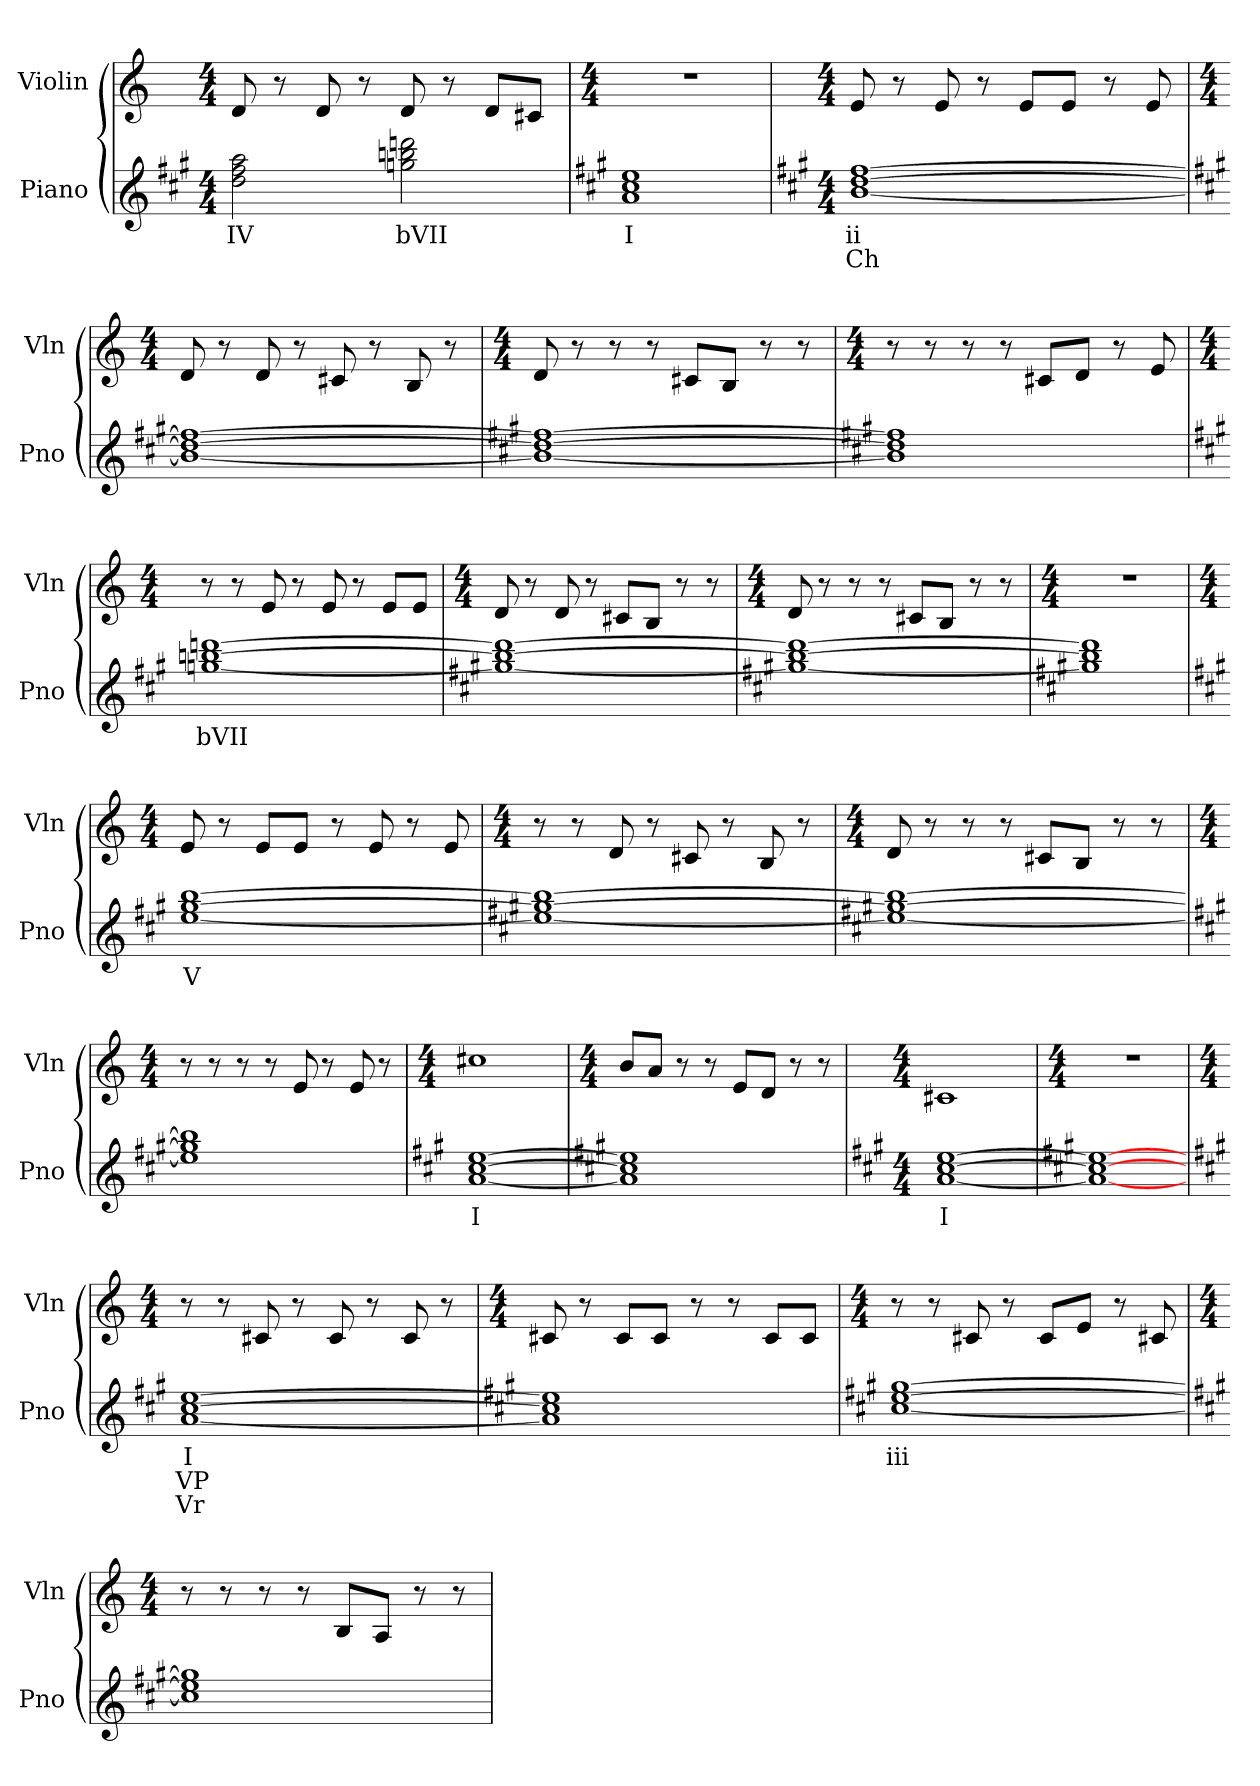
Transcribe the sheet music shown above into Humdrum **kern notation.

**kern	**text	**text	**text	**kern
*part2	*part2	*part2	*part2	*part1
*staff2	*staff2	*staff2	*staff2	*staff1
*I"Piano	*	*	*	*I"Violin
*I'Pno	*	*	*	*I'Vln
*k[f#c#g#]	*	*	*	*
*A:	*	*	*	*
*M4/4	*	*	*	*M4/4
=	=	=	=	=
2dd 2ff# 2aa	IV	.	.	8d
.	.	.	.	8r
.	.	.	.	8d
.	.	.	.	8r
2ggn 2bbn 2dddn	bVII	.	.	8d
.	.	.	.	8r
.	.	.	.	8dL
.	.	.	.	8c#XJ
=	=	=	=	=
*k[f#c#g#]	*	*	*	*
*A:	*	*	*	*
*	*	*	*	*M4/4
1a 1cc# 1ee	I	.	.	1r
=	=	=	=	=
*k[f#c#g#]	*	*	*	*
*A:	*	*	*	*
*M4/4	*	*	*	*M4/4
[1b [1dd [1ff#	ii	Ch	.	8e
.	.	.	.	8r
.	.	.	.	8e
.	.	.	.	8r
.	.	.	.	8eL
.	.	.	.	8eJ
.	.	.	.	8r
.	.	.	.	8e
=	=	=	=	=
*k[f#c#g#]	*	*	*	*
*A:	*	*	*	*
*	*	*	*	*M4/4
1b_ 1dd_ 1ff#_	.	.	.	8d
.	.	.	.	8r
.	.	.	.	8d
.	.	.	.	8r
.	.	.	.	8c#X
.	.	.	.	8r
.	.	.	.	8B
.	.	.	.	8r
=	=	=	=	=
*k[f#c#g#]	*	*	*	*
*A:	*	*	*	*
*	*	*	*	*M4/4
1b_ 1dd_ 1ff#_	.	.	.	8d
.	.	.	.	8r
.	.	.	.	8r
.	.	.	.	8r
.	.	.	.	8c#XL
.	.	.	.	8BJ
.	.	.	.	8r
.	.	.	.	8r
=	=	=	=	=
*k[f#c#g#]	*	*	*	*
*A:	*	*	*	*
*	*	*	*	*M4/4
1b] 1dd] 1ff#]	.	.	.	8r
.	.	.	.	8r
.	.	.	.	8r
.	.	.	.	8r
.	.	.	.	8c#XL
.	.	.	.	8dJ
.	.	.	.	8r
.	.	.	.	8e
=	=	=	=	=
*k[f#c#g#]	*	*	*	*
*A:	*	*	*	*
*	*	*	*	*M4/4
[1ggn [1bbn [1dddn	bVII	.	.	8r
.	.	.	.	8r
.	.	.	.	8e
.	.	.	.	8r
.	.	.	.	8e
.	.	.	.	8r
.	.	.	.	8eL
.	.	.	.	8eJ
=	=	=	=	=
*k[f#c#g#]	*	*	*	*
*A:	*	*	*	*
*	*	*	*	*M4/4
1ggn_ 1bbn_ 1dddn_	.	.	.	8d
.	.	.	.	8r
.	.	.	.	8d
.	.	.	.	8r
.	.	.	.	8c#XL
.	.	.	.	8BJ
.	.	.	.	8r
.	.	.	.	8r
=	=	=	=	=
*k[f#c#g#]	*	*	*	*
*A:	*	*	*	*
*	*	*	*	*M4/4
1ggn_ 1bbn_ 1dddn_	.	.	.	8d
.	.	.	.	8r
.	.	.	.	8r
.	.	.	.	8r
.	.	.	.	8c#XL
.	.	.	.	8BJ
.	.	.	.	8r
.	.	.	.	8r
=	=	=	=	=
*k[f#c#g#]	*	*	*	*
*A:	*	*	*	*
*	*	*	*	*M4/4
1ggn] 1bbn] 1dddn]	.	.	.	1r
=	=	=	=	=
*k[f#c#g#]	*	*	*	*
*A:	*	*	*	*
*	*	*	*	*M4/4
[1ee [1gg# [1bb	V	.	.	8e
.	.	.	.	8r
.	.	.	.	8eL
.	.	.	.	8eJ
.	.	.	.	8r
.	.	.	.	8e
.	.	.	.	8r
.	.	.	.	8e
=	=	=	=	=
*k[f#c#g#]	*	*	*	*
*A:	*	*	*	*
*	*	*	*	*M4/4
1ee_ 1gg#_ 1bb_	.	.	.	8r
.	.	.	.	8r
.	.	.	.	8d
.	.	.	.	8r
.	.	.	.	8c#X
.	.	.	.	8r
.	.	.	.	8B
.	.	.	.	8r
=	=	=	=	=
*k[f#c#g#]	*	*	*	*
*A:	*	*	*	*
*	*	*	*	*M4/4
1ee_ 1gg#_ 1bb_	.	.	.	8d
.	.	.	.	8r
.	.	.	.	8r
.	.	.	.	8r
.	.	.	.	8c#XL
.	.	.	.	8BJ
.	.	.	.	8r
.	.	.	.	8r
=	=	=	=	=
*k[f#c#g#]	*	*	*	*
*A:	*	*	*	*
*	*	*	*	*M4/4
1ee] 1gg#] 1bb]	.	.	.	8r
.	.	.	.	8r
.	.	.	.	8r
.	.	.	.	8r
.	.	.	.	8e
.	.	.	.	8r
.	.	.	.	8e
.	.	.	.	8r
=	=	=	=	=
*k[f#c#g#]	*	*	*	*
*A:	*	*	*	*
*	*	*	*	*M4/4
[1a [1cc# [1ee	I	.	.	1cc#X
=	=	=	=	=
*k[f#c#g#]	*	*	*	*
*A:	*	*	*	*
*	*	*	*	*M4/4
1a] 1cc#] 1ee]	.	.	.	8bL
.	.	.	.	8aJ
.	.	.	.	8r
.	.	.	.	8r
.	.	.	.	8eL
.	.	.	.	8dJ
.	.	.	.	8r
.	.	.	.	8r
=	=	=	=	=
*k[f#c#g#]	*	*	*	*
*A:	*	*	*	*
*M4/4	*	*	*	*M4/4
[1a [1cc# [1ee	I	.	.	1c#X
=	=	=	=	=
*k[f#c#g#]	*	*	*	*
*A:	*	*	*	*
*	*	*	*	*M4/4
1a_ 1cc#_ 1ee_	.	.	.	1r
=	=	=	=	=
*k[f#c#g#]	*	*	*	*
*A:	*	*	*	*
*	*	*	*	*M4/4
[1a [1cc# [1ee	I	VP	Vr	8r
.	.	.	.	8r
.	.	.	.	8c#X
.	.	.	.	8r
.	.	.	.	8c#
.	.	.	.	8r
.	.	.	.	8c#
.	.	.	.	8r
=	=	=	=	=
*k[f#c#g#]	*	*	*	*
*A:	*	*	*	*
*	*	*	*	*M4/4
1a] 1cc#] 1ee]	.	.	.	8c#X
.	.	.	.	8r
.	.	.	.	8c#L
.	.	.	.	8c#J
.	.	.	.	8r
.	.	.	.	8r
.	.	.	.	8c#L
.	.	.	.	8c#J
=	=	=	=	=
*k[f#c#g#]	*	*	*	*
*A:	*	*	*	*
*	*	*	*	*M4/4
[1cc# [1ee [1gg#	iii	.	.	8r
.	.	.	.	8r
.	.	.	.	8c#X
.	.	.	.	8r
.	.	.	.	8c#L
.	.	.	.	8eJ
.	.	.	.	8r
.	.	.	.	8c#X
=	=	=	=	=
*k[f#c#g#]	*	*	*	*
*A:	*	*	*	*
*	*	*	*	*M4/4
1cc#] 1ee] 1gg#]	.	.	.	8r
.	.	.	.	8r
.	.	.	.	8r
.	.	.	.	8r
.	.	.	.	8BL
.	.	.	.	8AJ
.	.	.	.	8r
.	.	.	.	8r
=	=	=	=	=
*-	*-	*-	*-	*-
